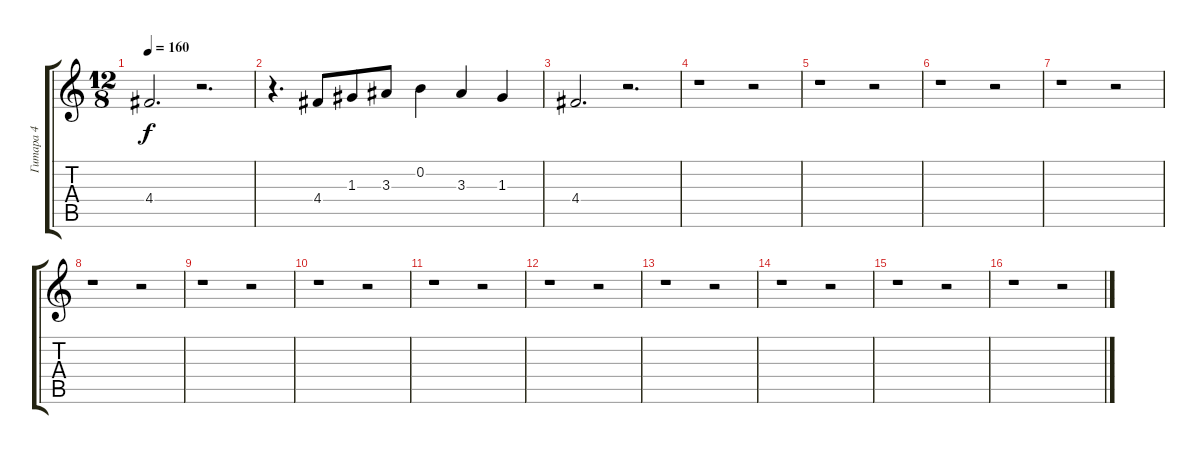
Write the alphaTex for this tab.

\track ("Гитара 4" "Гитара 4") {instrument distortionguitar}
\staff {score tabs}
\tuning (E4 B3 G3 D3 A2 E2) {hide}
\ts (12 8)
\tempo 160
\clef g2
\ks c
4.4.2{d dy f} r.2{d} |
r.4{d} 4.4.8 1.3.8 3.3.8 0.2.4 3.3.4 1.3.4 |
4.4.2{d} r.2{d} |
r.1 r.2 |
r.1 r.2 |
r.1 r.2 |
r.1 r.2 |
r.1 r.2 |
r.1 r.2 |
r.1 r.2 |
r.1 r.2 |
r.1 r.2 |
r.1 r.2 |
r.1 r.2 |
r.1 r.2 |
r.1 r.2
